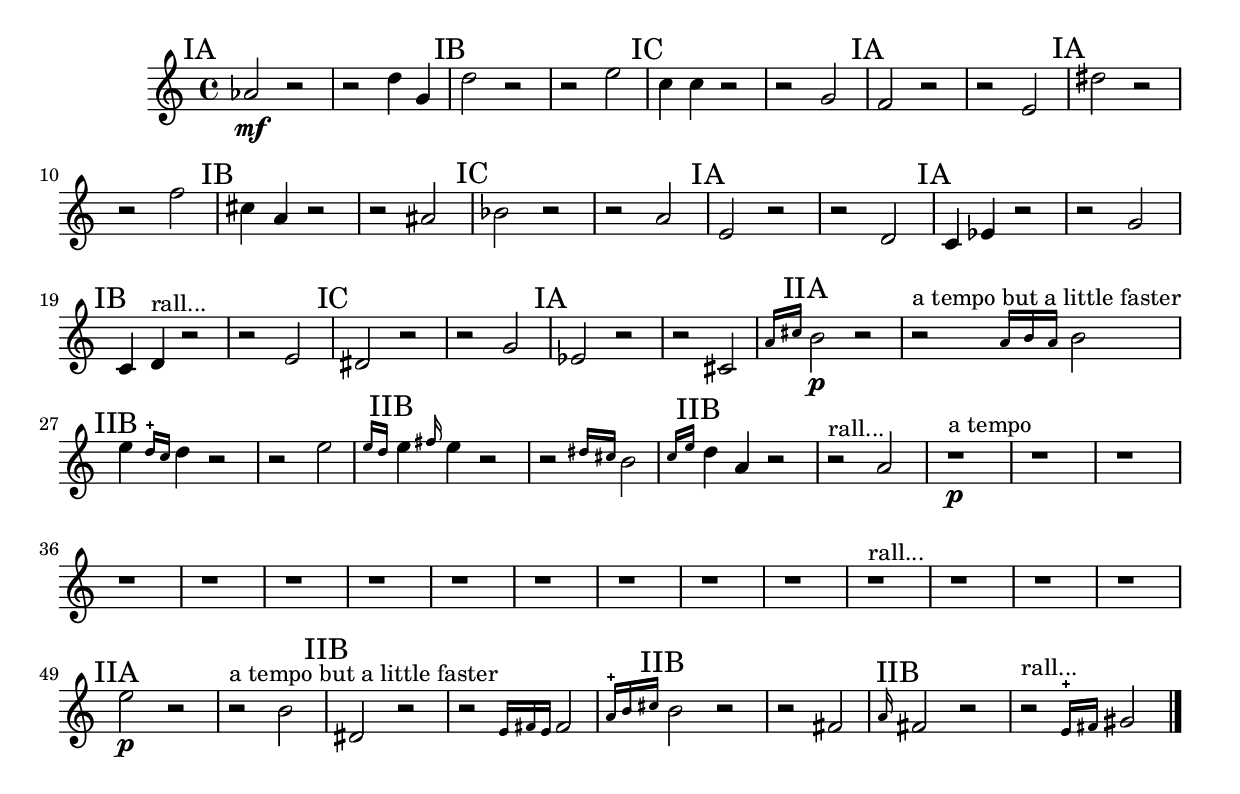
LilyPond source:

\new Voice {

|
\time 4/4
\mark "IA"
<aes' >2 \mf
r2
|
r2
<d'' >4
<g' >4
|
\mark "IB"
<d'' >2
r2
|
r2
<e'' >2
|
\mark "IC"
<c'' >4
<c'' >4
r2
|
r2
<g' >2
|
\mark "IA"
<f' >2
r2
|
r2
<e' >2
|
\mark "IA"
<dis'' >2
r2
|
r2
<f'' >2
|
\mark "IB"
<cis'' >4
<a' >4
r2
|
r2
<ais' >2
|
\mark "IC"
<bes' >2
r2
|
r2
<a' >2
|
\mark "IA"
<e' >2
r2
|
r2
<d' >2
|
\mark "IA"
<c' >4
<ees' >4
r2
|
r2
<g' >2
|
\mark "IB"
<c' >4
<d' >4 ^"rall..."
r2
|
r2
<e' >2
|
\mark "IC"
<dis' >2
r2
|
r2
<g' >2
|
\mark "IA"
<ees' >2
r2
|
r2
<cis' >2
|
\grace {
<a' >16[
<cis'' >16]
}
\mark "IIA"
<b' >2 \p
r2
|
r2 ^"a tempo but a little faster"
\grace {
<a' >16[
<b' >16
<a' >16]
}
<b' >2
|
\mark "IIB"
<e'' >4
\grace {
<d'' >16-+[
<c'' >16]
}
<d'' >4
r2
|
r2
<e'' >2
|
\grace {
<e'' >16[
<d'' >16]
}
\mark "IIB"
<e'' >4
\grace {
<fis'' >16
}
<e'' >4
r2
|
r2
\grace {
<dis'' >16[
<cis'' >16]
}
<b' >2
|
\grace {
<c'' >16[
<e'' >16]
}
\mark "IIB"
<d'' >4
<a' >4
r2
|
r2 ^"rall..."
<a' >2
|
r1 ^"a tempo" \p
|
r1
|
r1
|
r1
|
r1
|
r1
|
r1
|
r1
|
r1
|
r1
|
r1
|
r1
|
r1 ^"rall..."
|
r1
|
r1
|
r1
|
\mark "IIA"
<e'' >2 \p
r2
|
r2 ^"a tempo but a little faster"
<b' >2
|
\mark "IIB"
<dis' >2
r2
|
r2
\grace {
<e' >16[
<fis' >16
<e' >16]
}
<fis' >2
|
\grace {
<a' >16-+[
<b' >16
<cis'' >16]
}
\mark "IIB"
<b' >2
r2
|
r2
<fis' >2
|
\grace {
<a' >16
}
\mark "IIB"
<fis' >2
r2
|
r2 ^"rall..."
\grace {
<e' >16-+[
<fis' >16]
}
<gis' >2

\bar "|."
}